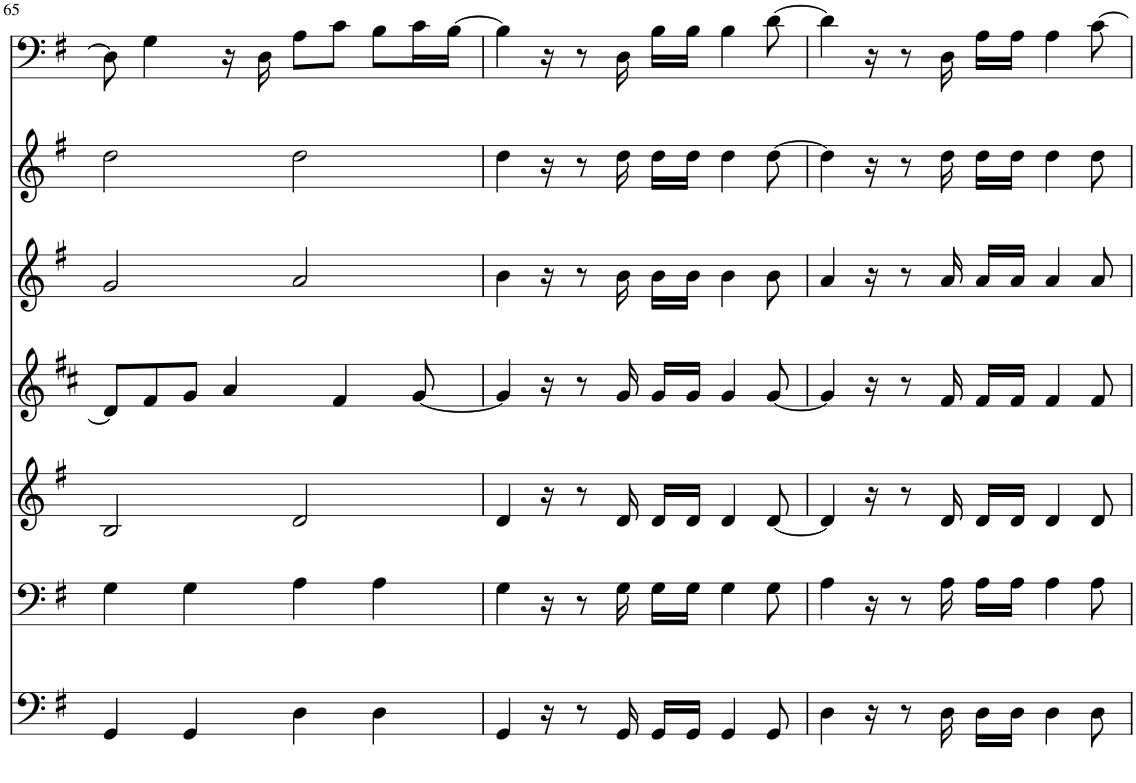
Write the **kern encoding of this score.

**kern	**kern	**kern	**kern	**kern	**kern	**kern
*part7	*part6	*part5	*part4	*part3	*part2	*part1
*staff7	*staff6	*staff5	*staff4	*staff3	*staff2	*staff1
*I"Piano	*I"Piano	*I"Piano	*I"Piano	*I"Piano	*I"Piano	*I"Piano
*I'Pno	*I'Pno	*I'Pno	*I'Pno	*I'Pno	*I'Pno	*I'Pno
!!LO:PB:g=z
*clefF4	*clefF4	*clefG2	*clefG2	*clefG2	*clefG2	*clefF4
*k[f#]	*k[f#]	*k[f#]	*k[f#c#]	*k[f#]	*k[f#]	*k[f#]
*M4/4	*M4/4	*M4/4	*M4/4	*M4/4	*M4/4	*M4/4
=65	=65	=65	=65	=65	=65	=65
4GG/	4G\	2B/	8d/L]	2g/	2dd\	8D\]
.	.	.	8f#/	.	.	4G\
4GG/	4G\	.	8g/J	.	.	.
.	.	.	4a/	.	.	16r
.	.	.	.	.	.	16D\
4D\	4A\	2d/	.	2a/	2dd\	8A\L
.	.	.	4f#/	.	.	8c\J
4D\	4A\	.	.	.	.	8B\L
.	.	.	[8g/	.	.	16c\L
.	.	.	.	.	.	[16B\JJ
=66	=66	=66	=66	=66	=66	=66
4GG/	4G\	4d/	4g/]	4b\	4dd\	4B\]
16r	16r	16r	16r	16r	16r	16r
8r	8r	8r	8r	8r	8r	8r
16GG/	16G\	16d/	16g/	16b\	16dd\	16D\
16GG/LL	16G\LL	16d/LL	16g/LL	16b\LL	16dd\LL	16B\LL
16GG/JJ	16G\JJ	16d/JJ	16g/JJ	16b\JJ	16dd\JJ	16B\JJ
4GG/	4G\	4d/	4g/	4b\	4dd\	4B\
8GG/	8G\	[8d/	[8g/	8b\	[8dd\	[8d\
=67	=67	=67	=67	=67	=67	=67
4D\	4A\	4d/]	4g/]	4a/	4dd\]	4d\]
16r	16r	16r	16r	16r	16r	16r
8r	8r	8r	8r	8r	8r	8r
16D\	16A\	16d/	16f#/	16a/	16dd\	16D\
16D\LL	16A\LL	16d/LL	16f#/LL	16a/LL	16dd\LL	16A\LL
16D\JJ	16A\JJ	16d/JJ	16f#/JJ	16a/JJ	16dd\JJ	16A\JJ
4D\	4A\	4d/	4f#/	4a/	4dd\	4A\
8D\	8A\	8d/	8f#/	8a/	8dd\	[8c\
=	=	=	=	=	=	=
*-	*-	*-	*-	*-	*-	*-
